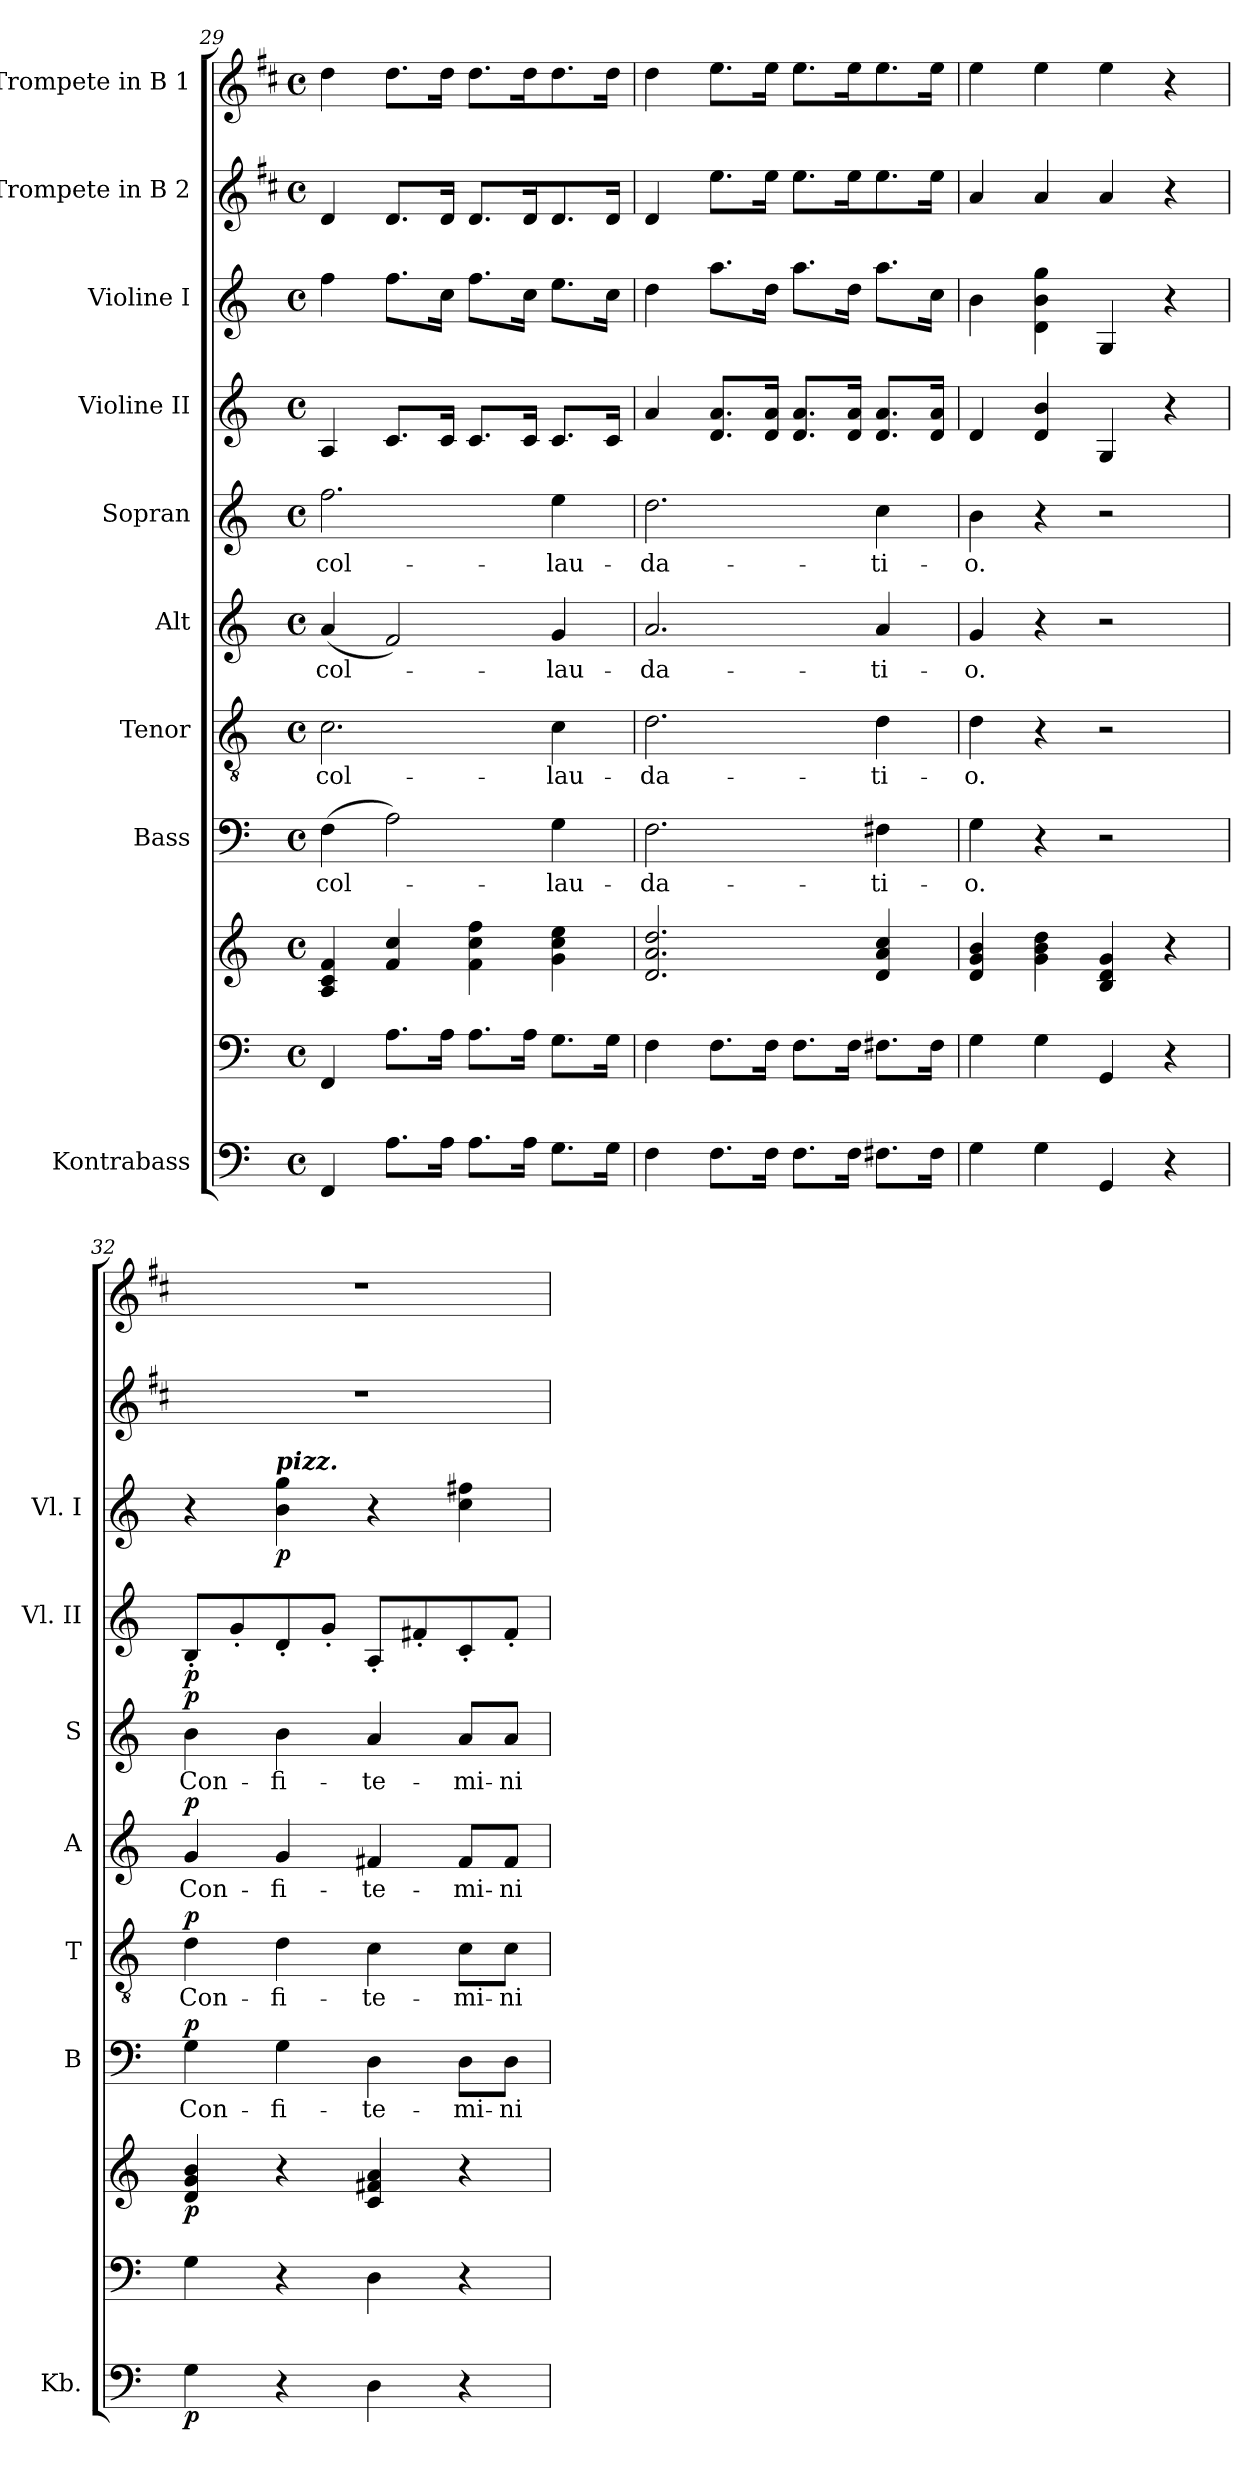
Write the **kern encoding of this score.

**kern	**dynam	**kern	**kern	**dynam	**kern	**text	**dynam	**kern	**text	**dynam	**kern	**text	**dynam	**kern	**text	**dynam	**kern	**dynam	**kern	**dynam	**kern	**kern
*part10	*part10	*part9	*part9	*part9	*part8	*part8	*part8	*part7	*part7	*part7	*part6	*part6	*part6	*part5	*part5	*part5	*part4	*part4	*part3	*part3	*part2	*part1
*staff11	*staff11	*staff10	*staff9	*staff9/10	*staff8	*staff8	*staff8	*staff7	*staff7	*staff7	*staff6	*staff6	*staff6	*staff5	*staff5	*staff5	*staff4	*staff4	*staff3	*staff3	*staff2	*staff1
*I"Kontrabass	*	*	*	*	*I"Bass	*	*	*I"Tenor	*	*	*I"Alt	*	*	*I"Sopran	*	*	*I"Violine II	*	*I"Violine I	*	*I"Trompete in B 2	*I"Trompete in B 1
*I'Kb.	*	*	*	*	*I'B	*	*	*I'T	*	*	*I'A	*	*	*I'S	*	*	*I'Vl. II	*	*I'Vl. I	*	*	*
*clefF4	*	*clefF4	*clefG2	*	*clefF4	*	*	*clefGv2	*	*	*clefG2	*	*	*clefG2	*	*	*clefG2	*	*clefG2	*	*clefG2	*clefG2
*ITrd7c12	*	*	*	*	*	*	*	*	*	*	*	*	*	*	*	*	*	*	*	*	*ITrd1c2	*ITrd1c2
*k[]	*	*k[]	*k[]	*	*k[]	*	*	*k[]	*	*	*k[]	*	*	*k[]	*	*	*k[]	*	*k[]	*	*k[]	*k[]
*C:	*	*C:	*C:	*	*C:	*	*	*C:	*	*	*C:	*	*	*C:	*	*	*C:	*	*C:	*	*C:	*C:
*M4/4	*	*M4/4	*M4/4	*	*M4/4	*	*	*M4/4	*	*	*M4/4	*	*	*M4/4	*	*	*M4/4	*	*M4/4	*	*M4/4	*M4/4
*met(c)	*	*met(c)	*met(c)	*	*met(c)	*	*	*met(c)	*	*	*met(c)	*	*	*met(c)	*	*	*met(c)	*	*met(c)	*	*met(c)	*met(c)
=29	=29	=29	=29	=29	=29	=29	=29	=29	=29	=29	=29	=29	=29	=29	=29	=29	=29	=29	=29	=29	=29	=29
!	!	!	!	!	!	!LO:LY:b	!	!	!LO:LY:b	!	!	!LO:LY:b	!	!	!LO:LY:b	!	!	!	!	!	!	!
4FFF/	.	4FF/	4A/ 4c/ 4f/	.	(>4F\	col-	.	2.c\	col-	.	(<4a/	col-	.	2.ff\	col-	.	4A/	.	4ff\	.	4c/	4cc\
8.AA\L	.	8.A\L	4f/ 4cc/	.	2A\)	.	.	.	.	.	2f/)	.	.	.	.	.	8.c/L	.	8.ff\L	.	8.c/L	8.cc\L
16AA\Jk	.	16A\Jk	.	.	.	.	.	.	.	.	.	.	.	.	.	.	16c/Jk	.	16cc\Jk	.	16c/Jk	16cc\Jk
8.AA\L	.	8.A\L	4f\ 4cc\ 4ff\	.	.	.	.	.	.	.	.	.	.	.	.	.	8.c/L	.	8.ff\L	.	8.c/L	8.cc\L
16AA\Jk	.	16A\Jk	.	.	.	.	.	.	.	.	.	.	.	.	.	.	16c/Jk	.	16cc\Jk	.	16c/k	16cc\k
!	!	!	!	!	!	!LO:LY:b	!	!	!LO:LY:b	!	!	!LO:LY:b	!	!	!LO:LY:b	!	!	!	!	!	!	!
8.GG\L	.	8.G\L	4g\ 4cc\ 4ee\	.	4G\	-lau-	.	4c\	-lau-	.	4g/	-lau-	.	4ee\	-lau-	.	8.c/L	.	8.ee\L	.	8.c/	8.cc\
16GG\Jk	.	16G\Jk	.	.	.	.	.	.	.	.	.	.	.	.	.	.	16c/Jk	.	16cc\Jk	.	16c/Jk	16cc\Jk
=30	=30	=30	=30	=30	=30	=30	=30	=30	=30	=30	=30	=30	=30	=30	=30	=30	=30	=30	=30	=30	=30	=30
!	!	!	!	!	!	!LO:LY:b	!	!	!LO:LY:b	!	!	!LO:LY:b	!	!	!LO:LY:b	!	!	!	!	!	!	!
4FF\	.	4F\	2.d/ 2.a/ 2.dd/	.	2.F\	-da-	.	2.d\	-da-	.	2.a/	-da-	.	2.dd\	-da-	.	4a/	.	4dd\	.	4c/	4cc\
8.FF\L	.	8.F\L	.	.	.	.	.	.	.	.	.	.	.	.	.	.	8.d/ 8.a/L	.	8.aa\L	.	8.dd\L	8.dd\L
16FF\Jk	.	16F\Jk	.	.	.	.	.	.	.	.	.	.	.	.	.	.	16d/ 16a/Jk	.	16dd\Jk	.	16dd\Jk	16dd\Jk
8.FF\L	.	8.F\L	.	.	.	.	.	.	.	.	.	.	.	.	.	.	8.d/ 8.a/L	.	8.aa\L	.	8.dd\L	8.dd\L
16FF\Jk	.	16F\Jk	.	.	.	.	.	.	.	.	.	.	.	.	.	.	16d/ 16a/Jk	.	16dd\Jk	.	16dd\k	16dd\k
!	!	!	!	!	!	!LO:LY:b	!	!	!LO:LY:b	!	!	!LO:LY:b	!	!	!LO:LY:b	!	!	!	!	!	!	!
8.FF#X\L	.	8.F#X\L	4d/ 4a/ 4cc/	.	4F#X\	-ti-	.	4d\	-ti-	.	4a/	-ti-	.	4cc\	-ti-	.	8.d/ 8.a/L	.	8.aa\L	.	8.dd\	8.dd\
16FF#\Jk	.	16F#\Jk	.	.	.	.	.	.	.	.	.	.	.	.	.	.	16d/ 16a/Jk	.	16cc\Jk	.	16dd\Jk	16dd\Jk
=31	=31	=31	=31	=31	=31	=31	=31	=31	=31	=31	=31	=31	=31	=31	=31	=31	=31	=31	=31	=31	=31	=31
!	!	!	!	!	!	!LO:LY:b	!	!	!LO:LY:b	!	!	!LO:LY:b	!	!	!LO:LY:b	!	!	!	!	!	!	!
4GG\	.	4G\	4d/ 4g/ 4b/	.	4G\	-o.	.	4d\	-o.	.	4g/	-o.	.	4b\	-o.	.	4d/	.	4b\	.	4g/	4dd\
4GG\	.	4G\	4g\ 4b\ 4dd\	.	4r	.	.	4r	.	.	4r	.	.	4r	.	.	4d/ 4b/	.	4d\ 4b\ 4gg\	.	4g/	4dd\
4GGG/	.	4GG/	4B/ 4d/ 4g/	.	2r	.	.	2r	.	.	2r	.	.	2r	.	.	4G/	.	4G/	.	4g/	4dd\
4r	.	4r	4r	.	.	.	.	.	.	.	.	.	.	.	.	.	4r	.	4r	.	4r	4r
=32	=32	=32	=32	=32	=32	=32	=32	=32	=32	=32	=32	=32	=32	=32	=32	=32	=32	=32	=32	=32	=32	=32
!	!LO:DY:b	!	!	!LO:DY:b	!	!LO:LY:b	!LO:DY:a	!	!LO:LY:b	!LO:DY:a	!	!LO:LY:b	!LO:DY:a	!	!LO:LY:b	!LO:DY:a	!	!LO:DY:b	!	!	!	!
4GG\	p	4G\	4d/ 4g/ 4b/	p	4G\	Con-	p	4d\	Con-	p	4g/	Con-	p	4b\	Con-	p	8B'</L	p	4r	.	1r	1r
.	.	.	.	.	.	.	.	.	.	.	.	.	.	.	.	.	8g'</	.	.	.	.	.
!	!	!	!	!	!	!	!	!	!	!	!	!	!	!	!	!	!	!	!LO:TX:a:Bi:t=pizz.	!	!	!
!	!	!	!	!	!	!LO:LY:b	!	!	!LO:LY:b	!	!	!LO:LY:b	!	!	!LO:LY:b	!	!	!	!	!LO:DY:b	!	!
4r	.	4r	4r	.	4G\	-fi-	.	4d\	-fi-	.	4g/	-fi-	.	4b\	-fi-	.	8d'</	.	4b\ 4gg\	p	.	.
.	.	.	.	.	.	.	.	.	.	.	.	.	.	.	.	.	8g'</J	.	.	.	.	.
!	!	!	!	!	!	!LO:LY:b	!	!	!LO:LY:b	!	!	!LO:LY:b	!	!	!LO:LY:b	!	!	!	!	!	!	!
4DD\	.	4D\	4c/ 4f#X/ 4a/	.	4D\	-te-	.	4c\	-te-	.	4f#X/	-te-	.	4a/	-te-	.	8A'</L	.	4r	.	.	.
.	.	.	.	.	.	.	.	.	.	.	.	.	.	.	.	.	8f#X'</	.	.	.	.	.
!	!	!	!	!	!	!LO:LY:b	!	!	!LO:LY:b	!	!	!LO:LY:b	!	!	!LO:LY:b	!	!	!	!	!	!	!
4r	.	4r	4r	.	8D\L	-mi-	.	8c\L	-mi-	.	8f#/L	-mi-	.	8a/L	-mi-	.	8c'</	.	4cc\ 4ff#X\	.	.	.
!	!	!	!	!	!	!LO:LY:b	!	!	!LO:LY:b	!	!	!LO:LY:b	!	!	!LO:LY:b	!	!	!	!	!	!	!
.	.	.	.	.	8D\J	-ni	.	8c\J	-ni	.	8f#/J	-ni	.	8a/J	-ni	.	8f#'</J	.	.	.	.	.
=	=	=	=	=	=	=	=	=	=	=	=	=	=	=	=	=	=	=	=	=	=	=
*-	*-	*-	*-	*-	*-	*-	*-	*-	*-	*-	*-	*-	*-	*-	*-	*-	*-	*-	*-	*-	*-	*-
